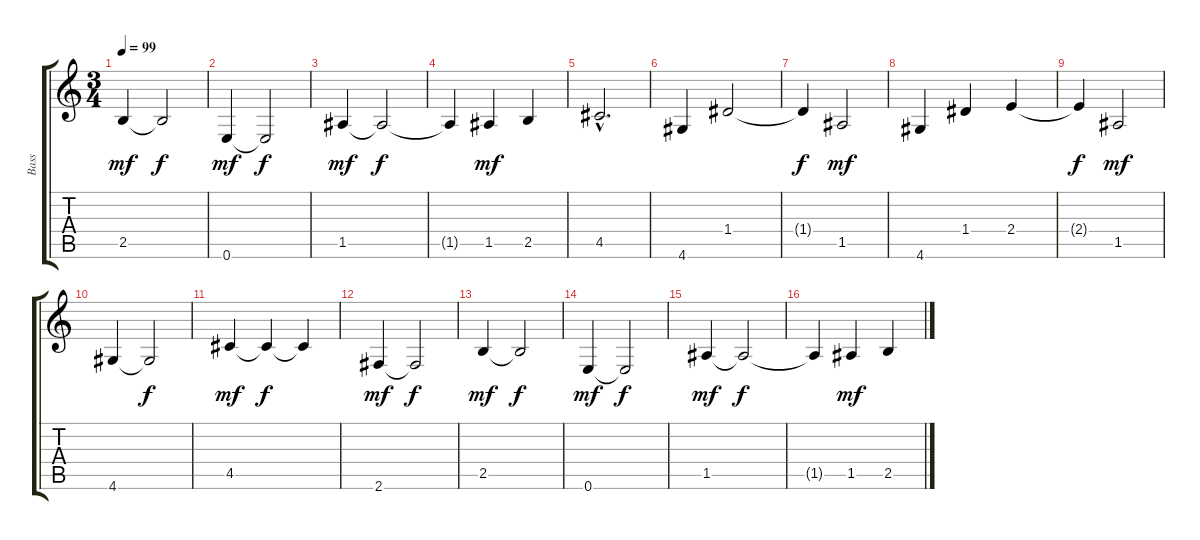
\track ("Bass" "Bass") {instrument electricbassfinger}
\staff {score tabs}
\tuning (E4 B3 G3 D3 A2 E2) {hide}
\ts (3 4)
\tempo 99
\clef g2
\ks c
2.5.4{dy mf} 2.5{t}.2{dy f} |
0.6.4{dy mf} 0.6{t}.2{dy f} |
1.5.4{dy mf} 1.5{t}.2{dy f} |
1.5{t}.4 1.5.4{dy mf} 2.5.4 |
4.5{hac}.2{d} |
4.6.4 1.4.2 |
1.4{t}.4{dy f} 1.5.2{dy mf} |
4.6.4 1.4.4 2.4.4 |
2.4{t}.4{dy f} 1.5.2{dy mf} |
4.6.4 4.6{t}.2{dy f} |
4.5.4{dy mf} 4.5{t}.4{dy f} 4.5{t}.4 |
2.6.4{dy mf} 2.6{t}.2{dy f} |
2.5.4{dy mf} 2.5{t}.2{dy f} |
0.6.4{dy mf} 0.6{t}.2{dy f} |
1.5.4{dy mf} 1.5{t}.2{dy f} |
1.5{t}.4 1.5.4{dy mf} 2.5.4
